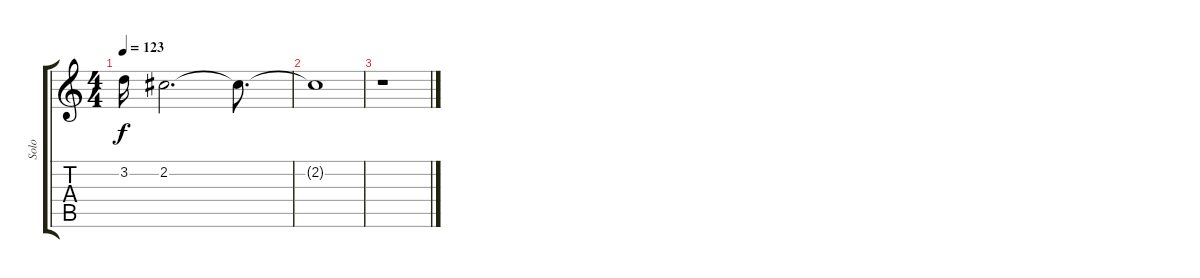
\track ("Solo" "Solo") {instrument acousticguitarnylon}
\staff {score tabs}
\tuning (E4 B3 G3 D3 A2 E2) {hide}
\ts (4 4)
\tempo 123
\clef g2
\ks c
3.2{t}.16{dy f} 2.2.2{d} 2.2{t}.8{d} |
2.2{t}.1 |
r.1
